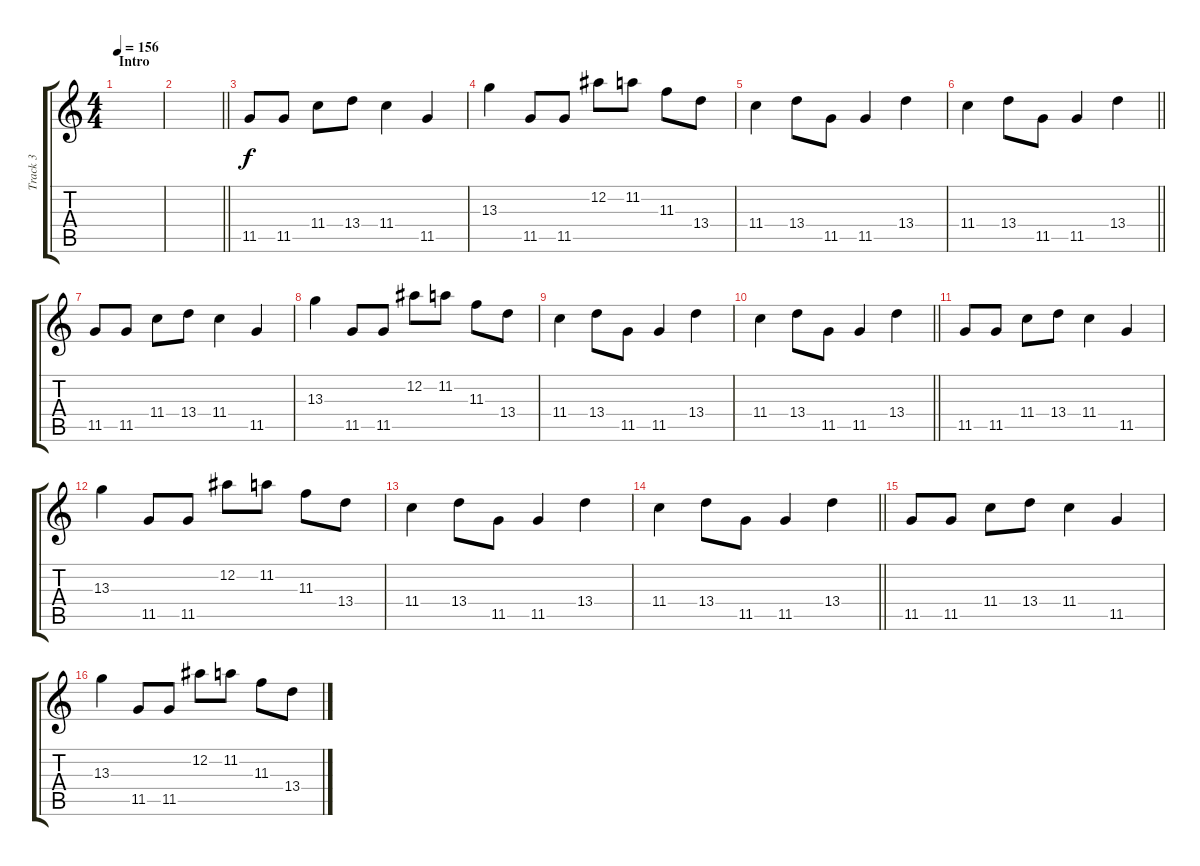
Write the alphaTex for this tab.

\track ("Track 3" "Track 3") {instrument electricguitarclean}
\staff {score tabs}
\tuning (Eb4 Bb3 Gb3 Db3 Ab2 Db2) {hide}
\ts (4 4)
\section ("" "Intro")
\tempo 156
\clef g2
\ks c
|
\barLineRight lightlight
|
11.5.8{volume 10 instrument overdrivenguitar} 11.5.8 11.4.8 13.4.8 11.4.4 11.5.4 |
13.3.4 11.5.8 11.5.8 12.2.8 11.2.8 11.3.8 13.4.8 |
11.4.4 13.4.8 11.5.8 11.5.4 13.4.4 |
\barLineRight lightlight
11.4.4 13.4.8 11.5.8 11.5.4 13.4.4 |
11.5.8 11.5.8 11.4.8 13.4.8 11.4.4 11.5.4 |
13.3.4 11.5.8 11.5.8 12.2.8 11.2.8 11.3.8 13.4.8 |
11.4.4 13.4.8 11.5.8 11.5.4 13.4.4 |
\barLineRight lightlight
11.4.4 13.4.8 11.5.8 11.5.4 13.4.4 |
11.5.8 11.5.8 11.4.8 13.4.8 11.4.4 11.5.4 |
13.3.4 11.5.8 11.5.8 12.2.8 11.2.8 11.3.8 13.4.8 |
11.4.4 13.4.8 11.5.8 11.5.4 13.4.4 |
\barLineRight lightlight
11.4.4 13.4.8 11.5.8 11.5.4 13.4.4 |
11.5.8 11.5.8 11.4.8 13.4.8 11.4.4 11.5.4 |
13.3.4 11.5.8 11.5.8 12.2.8 11.2.8 11.3.8 13.4.8
